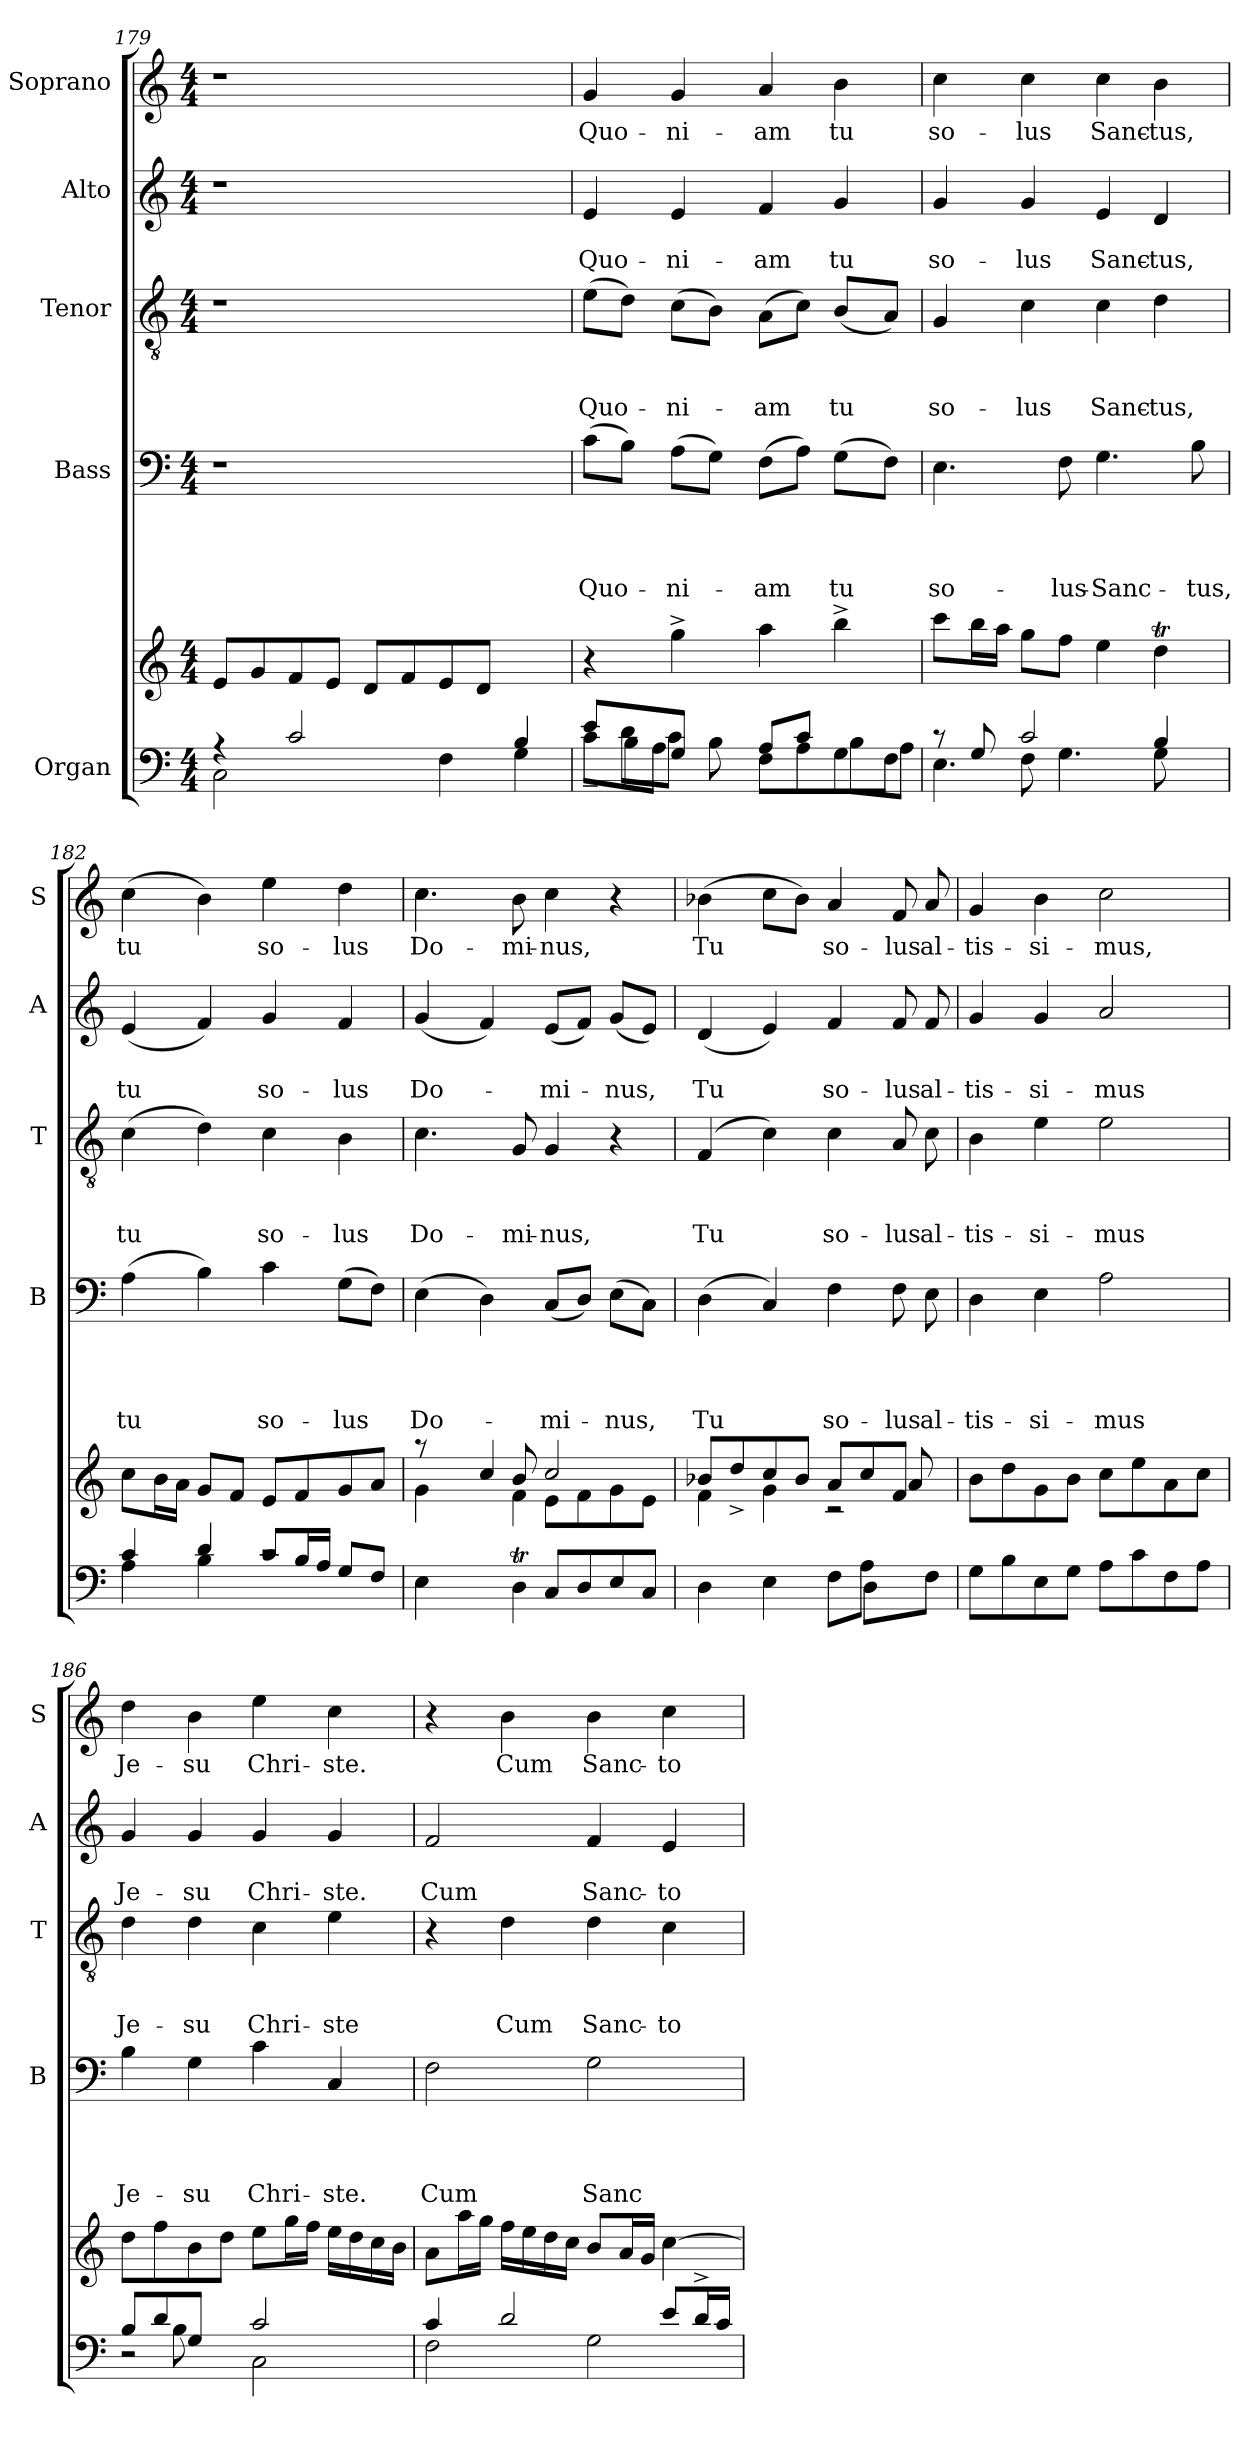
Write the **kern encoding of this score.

**kern	**kern	**kern	**text	**text	**text	**text	**kern	**text	**text	**text	**kern	**text	**text	**kern	**text
*part5	*part5	*part4	*part4	*part4	*part4	*part4	*part3	*part3	*part3	*part3	*part2	*part2	*part2	*part1	*part1
*staff6	*staff5	*staff4	*staff4	*staff4	*staff4	*staff4	*staff3	*staff3	*staff3	*staff3	*staff2	*staff2	*staff2	*staff1	*staff1
*I"Organ	*	*I"Bass	*	*	*	*	*I"Tenor	*	*	*	*I"Alto	*	*	*I"Soprano	*
*	*	*I'B	*	*	*	*	*I'T	*	*	*	*I'A	*	*	*I'S	*
*clefF4	*clefG2	*clefF4	*	*	*	*	*clefGv2	*	*	*	*clefG2	*	*	*clefG2	*
*k[]	*k[]	*k[]	*	*	*	*	*k[]	*	*	*	*k[]	*	*	*k[]	*
*C:	*C:	*C:	*	*	*	*	*C:	*	*	*	*C:	*	*	*C:	*
*M4/4	*M4/4	*M4/4	*	*	*	*	*M4/4	*	*	*	*M4/4	*	*	*M4/4	*
=179	=179	=179	=179	=179	=179	=179	=179	=179	=179	=179	=179	=179	=179	=179	=179
*^	*	*	*	*	*	*	*	*	*	*	*	*	*	*	*
!	!	!	!LO:N:vis=1	!	!	!	!	!LO:N:vis=1	!	!	!	!LO:N:vis=1	!	!	!LO:N:vis=1	!
2C\	4rA	8e/L	1r	.	.	.	.	1r	.	.	.	1r	.	.	1r	.
.	.	8g/	.	.	.	.	.	.	.	.	.	.	.	.	.	.
.	2c/	8f/	.	.	.	.	.	.	.	.	.	.	.	.	.	.
.	.	8e/J	.	.	.	.	.	.	.	.	.	.	.	.	.	.
4ryy	.	8d/L	.	.	.	.	.	.	.	.	.	.	.	.	.	.
.	.	8f/	.	.	.	.	.	.	.	.	.	.	.	.	.	.
4F\	4ryy	8e/	.	.	.	.	.	.	.	.	.	.	.	.	.	.
.	.	8d/J	.	.	.	.	.	.	.	.	.	.	.	.	.	.
4G\	4B/	4ryy	4ryy	.	.	.	.	4ryy	.	.	.	4ryy	.	.	4ryy	.
!!LO:LB:g=z
=180	=180	=180	=180	=180	=180	=180	=180	=180	=180	=180	=180	=180	=180	=180	=180	=180
*^	*^	*	*	*	*	*	*	*	*	*	*	*	*	*	*	*
!	!	!	!	!	!	!	!	!	!LO:LY:b	!	!	!	!LO:LY:b	!	!	!LO:LY:b	!	!LO:LY:b
8e/L	8ryy	4.ryy	8c~>\L	4r	(>8c\L	.	.	.	Quo-	(>8e\L	.	.	Quo-	4e/	.	Quo-	4g/	Quo-
16ryy	8d\L	.	8B\	.	8B\J)	.	.	.	.	8d\J)	.	.	.	.	.	.	.	.
16ryy	.	.	.	.	.	.	.	.	.	.	.	.	.	.	.	.	.	.
!	!	!	!	!	!	!	!	!	!LO:LY:b	!	!	!	!LO:LY:b	!	!	!LO:LY:b	!	!LO:LY:b
8G/J	8c\J	.	8A\J	4gg^>\	(>8A\L	.	.	.	-ni-	(>8c\L	.	.	-ni-	4e/	.	-ni-	4g/	-ni-
8ryy	16ryy	8B\	2ryy	.	8G\J)	.	.	.	.	8B\J)	.	.	.	.	.	.	.	.
.	16ryy	.	.	.	.	.	.	.	.	.	.	.	.	.	.	.	.	.
!	!	!	!	!	!	!	!	!	!LO:LY:b	!	!	!	!LO:LY:b	!	!	!LO:LY:b	!	!LO:LY:b
8A/L	8F\L	4ryy	.	4aa\	(>8F\L	.	.	.	-am	(>8A\L	.	.	-am	4f/	.	-am	4a/	-am
8c/J	8A\	.	.	.	8A\J)	.	.	.	.	8c\J)	.	.	.	.	.	.	.	.
!	!	!	!	!	!	!	!	!	!LO:LY:b	!	!	!	!LO:LY:b	!	!	!LO:LY:b	!	!LO:LY:b
16ryy	8G\	8B\L	.	4bb^>\	(>8G\L	.	.	.	tu	(<8B/L	.	.	tu	4g/	.	tu	4b\	tu
8.ryy	.	.	.	.	.	.	.	.	.	.	.	.	.	.	.	.	.	.
.	8F\J	8A\J	8ryy	.	8F\J)	.	.	.	.	8A/J)	.	.	.	.	.	.	.	.
=181	=181	=181	=181	=181	=181	=181	=181	=181	=181	=181	=181	=181	=181	=181	=181	=181	=181	=181
!	!	!	!	!	!	!	!	!	!LO:LY:b	!	!	!	!LO:LY:b	!	!	!LO:LY:b	!	!LO:LY:b
*	*	*v	*v	*	*	*	*	*	*	*	*	*	*	*	*	*	*	*
4.E\	8rc	4ryy	8ccc\L	4.E\	.	.	.	so-	4G/	.	.	so-	4g/	.	so-	4cc\	so-
.	8G/	.	16bb\L	.	.	.	.	.	.	.	.	.	.	.	.	.	.
.	.	.	16aa\JJ	.	.	.	.	.	.	.	.	.	.	.	.	.	.
!	!	!	!	!	!	!	!	!	!	!	!	!LO:LY:b	!	!	!LO:LY:b	!	!LO:LY:b
.	2c/	8F\	8gg\L	.	.	.	.	.	4c\	.	.	-lus	4g/	.	-lus	4cc\	-lus
!	!	!	!	!	!	!	!	!LO:LY:b	!	!	!	!	!	!	!	!	!
2ryy	.	4.G\	8ff\J	8F\	.	.	.	-lus-	.	.	.	.	.	.	.	.	.
!	!	!	!	!	!	!	!	!LO:LY:b:rj	!	!	!	!LO:LY:b	!	!	!LO:LY:b	!	!LO:LY:b
.	.	.	4ee\	4.G\	.	.	.	-Sanc-	4c\	.	.	Sanc-	4e/	.	Sanc-	4cc\	Sanc-
!	!	!	!	!	!	!	!	!	!	!	!	!LO:LY:b	!	!	!LO:LY:b	!	!LO:LY:b
.	8G\	4B/	4ddT\	.	.	.	.	.	4d\	.	.	-tus,	4d/	.	-tus,	4b\	-tus,
!	!	!	!	!	!	!	!	!LO:LY:b	!	!	!	!	!	!	!	!	!
8ryy	8ryy	.	.	8B\	.	.	.	-tus,	.	.	.	.	.	.	.	.	.
*	*v	*v	*	*	*	*	*	*	*	*	*	*	*	*	*	*	*
=182	=182	=182	=182	=182	=182	=182	=182	=182	=182	=182	=182	=182	=182	=182	=182	=182
!	!	!	!	!	!	!	!LO:LY:b	!	!	!	!LO:LY:b	!	!	!LO:LY:b	!	!LO:LY:b
4A\	4c/	8cc\L	(>4A\	.	.	.	tu	(>4c\	.	.	tu	(<4e/	.	tu	(>4cc\	tu
.	.	16b\L	.	.	.	.	.	.	.	.	.	.	.	.	.	.
.	.	16a\JJ	.	.	.	.	.	.	.	.	.	.	.	.	.	.
4B\	4d/	8g/L	4B\)	.	.	.	.	4d\)	.	.	.	4f/)	.	.	4b\)	.
.	.	8f/J	.	.	.	.	.	.	.	.	.	.	.	.	.	.
!	!	!	!	!	!	!	!LO:LY:b	!	!	!	!LO:LY:b	!	!	!LO:LY:b	!	!LO:LY:b
2rc	8c/L	8e/L	4c\	.	.	.	so-	4c\	.	.	so-	4g/	.	so-	4ee\	so-
.	16B/L	8f/	.	.	.	.	.	.	.	.	.	.	.	.	.	.
.	16A/JJ	.	.	.	.	.	.	.	.	.	.	.	.	.	.	.
!	!	!	!	!	!	!	!LO:LY:b	!	!	!	!LO:LY:b	!	!	!LO:LY:b	!	!LO:LY:b
.	8G/L	8g/	(>8G\L	.	.	.	-lus	4B\	.	.	-lus	4f/	.	-lus	4dd\	-lus
.	8F/J	8a/J	8F\J)	.	.	.	.	.	.	.	.	.	.	.	.	.
=183	=183	=183	=183	=183	=183	=183	=183	=183	=183	=183	=183	=183	=183	=183	=183	=183
*	*	*^	*	*	*	*	*	*	*	*	*	*	*	*	*	*
*	*	*	*^	*	*	*	*	*	*	*	*	*	*	*	*	*	*
*	*	*	*	*^	*	*	*	*	*	*	*	*	*	*	*	*	*	*
!	!	!	!	!	!	!	!	!	!	!LO:LY:b	!	!	!	!LO:LY:b	!	!	!LO:LY:b	!	!LO:LY:b
4E\	2ryy	4g\	8raa	4.ryy	4.ryy	(>4E\	.	.	.	Do-	4.c\	.	.	Do-	(<4g/	.	Do-	4.cc\	Do-
.	.	.	4.ryy	.	.	.	.	.	.	.	.	.	.	.	.	.	.	.	.
8ryy	.	4cc/	.	.	.	4D\)	.	.	.	.	.	.	.	.	4f/)	.	.	.	.
!	!	!	!	!	!	!	!	!	!	!	!	!	!	!LO:LY:b	!	!	!	!	!LO:LY:b
4DT\	.	.	.	4f\	8b/	.	.	.	.	.	8G/	.	.	-mi-	.	.	.	8b\	-mi-
!	!	!	!	!	!	!	!	!	!	!LO:LY:b	!	!	!	!LO:LY:b	!	!	!LO:LY:b	!	!LO:LY:b
.	8C/L	2cc/	2ryy	.	8e\L	(<8C/L	.	.	.	-mi-	4G/	.	.	-nus,	(<8e/L	.	-mi-	4cc\	-nus,
4.ryy	8D/	.	.	4.ryy	8f\	8D/J)	.	.	.	.	.	.	.	.	8f/J)	.	.	.	.
!	!	!	!	!	!	!	!	!	!	!LO:LY:b	!	!	!	!	!	!	!LO:LY:b	!	!
.	8E/	.	.	.	8g\	(>8E\L	.	.	.	-nus,	4r	.	.	.	(<8g/L	.	-nus,	4r	.
.	8C/J	.	.	.	8e\J	8C\J)	.	.	.	.	.	.	.	.	8e/J)	.	.	.	.
=184	=184	=184	=184	=184	=184	=184	=184	=184	=184	=184	=184	=184	=184	=184	=184	=184	=184	=184	=184
!	!	!	!	!	!	!	!	!	!	!LO:LY:b	!	!	!	!LO:LY:b	!	!	!LO:LY:b	!	!LO:LY:b
*	*	*	*	*v	*v	*	*	*	*	*	*	*	*	*	*	*	*	*	*
4D\	2ryy	4f\	8b-X/L	2.ryy	(>4D\	.	.	.	Tu	(4F/	.	.	Tu	(<4d/	.	Tu	(>4b-X\	Tu
.	.	.	8dd^>/	.	.	.	.	.	.	.	.	.	.	.	.	.	.	.
4E\	.	4g\	8cc/	.	4C/)	.	.	.	.	4c\)	.	.	.	4e/)	.	.	8cc\L	.
.	.	.	8b-/J	.	.	.	.	.	.	.	.	.	.	.	.	.	8b-\J)	.
!	!	!	!	!	!	!	!	!	!LO:LY:b	!	!	!	!LO:LY:b	!	!	!LO:LY:b	!	!LO:LY:b
8F\L	8ryy	8a/L	2rc	.	4F\	.	.	.	so-	4c\	.	.	so-	4f/	.	so-	4a/	so-
8A\J	8D\L	8cc/	.	.	.	.	.	.	.	.	.	.	.	.	.	.	.	.
!	!	!	!	!	!	!	!	!	!LO:LY:b	!	!	!	!LO:LY:b	!	!	!LO:LY:b	!	!LO:LY:b
4ryy	8ryy	8f/J	.	8a/	8F\	.	.	.	-lus	8A/	.	.	-lus	8f/	.	-lus	8f/	-lus
!	!	!	!	!	!	!	!	!	!LO:LY:b	!	!	!	!LO:LY:b	!	!	!LO:LY:b	!	!LO:LY:b
.	8F\J	8ryy	.	8ryy	8E\	.	.	.	al-	8c\	.	.	al-	8f/	.	al-	8a/	al-
=185	=185	=185	=185	=185	=185	=185	=185	=185	=185	=185	=185	=185	=185	=185	=185	=185	=185	=185
!	!	!	!	!	!	!	!	!	!LO:LY:b	!	!	!	!LO:LY:b	!	!	!LO:LY:b	!	!LO:LY:b
*v	*v	*	*	*	*	*	*	*	*	*	*	*	*	*	*	*	*	*
*	*v	*v	*v	*	*	*	*	*	*	*	*	*	*	*	*	*	*
8G\L	8b\L	4D\	.	.	.	-tis-	4B\	.	.	-tis-	4g/	.	-tis-	4g/	-tis-
8B\	8dd\	.	.	.	.	.	.	.	.	.	.	.	.	.	.
!	!	!	!	!	!	!LO:LY:b	!	!	!	!LO:LY:b	!	!	!LO:LY:b	!	!LO:LY:b
8E\	8g\	4E\	.	.	.	-si-	4e\	.	.	-si-	4g/	.	-si-	4b\	-si-
8G\J	8b\J	.	.	.	.	.	.	.	.	.	.	.	.	.	.
!	!	!	!	!	!	!LO:LY:b	!	!	!	!LO:LY:b	!	!	!LO:LY:b	!	!LO:LY:b
8A\L	8cc\L	2A\	.	.	.	-mus	2e\	.	.	-mus	2a/	.	-mus	2cc\	-mus,
8c\	8ee\	.	.	.	.	.	.	.	.	.	.	.	.	.	.
8F\	8a\	.	.	.	.	.	.	.	.	.	.	.	.	.	.
8A\J	8cc\J	.	.	.	.	.	.	.	.	.	.	.	.	.	.
!!LO:PB:g=z
=186	=186	=186	=186	=186	=186	=186	=186	=186	=186	=186	=186	=186	=186	=186	=186
*^	*	*	*	*	*	*	*	*	*	*	*	*	*	*	*
*	*^	*	*	*	*	*	*	*	*	*	*	*	*	*	*	*
*	*	*^	*	*	*	*	*	*	*	*	*	*	*	*	*	*	*
!	!	!	!	!	!	!	!	!	!LO:LY:b	!	!	!	!LO:LY:b	!	!	!LO:LY:b	!	!LO:LY:b
8B/L	4ryy	2r	2ryy	8dd\L	4B\	.	.	.	Je-	4d\	.	.	Je-	4g/	.	Je-	4dd\	Je-
8d/	.	.	.	8ff\	.	.	.	.	.	.	.	.	.	.	.	.	.	.
!	!	!	!	!	!	!	!	!	!LO:LY:b	!	!	!	!LO:LY:b	!	!	!LO:LY:b	!	!LO:LY:b
8G/J	8B\	.	.	8b\	4G\	.	.	.	-su	4d\	.	.	-su	4g/	.	-su	4b\	-su
2ryy	2ryy	.	.	8dd\J	.	.	.	.	.	.	.	.	.	.	.	.	.	.
!	!	!	!	!	!	!	!	!	!LO:LY:b	!	!	!	!LO:LY:b	!	!	!LO:LY:b	!	!LO:LY:b
.	.	2c/	2C\	8ee\L	4c\	.	.	.	Chri-	4c\	.	.	Chri-	4g/	.	Chri-	4ee\	Chri-
.	.	.	.	16gg\L	.	.	.	.	.	.	.	.	.	.	.	.	.	.
.	.	.	.	16ff\JJ	.	.	.	.	.	.	.	.	.	.	.	.	.	.
!	!	!	!	!	!	!	!	!	!LO:LY:b	!	!	!	!LO:LY:b	!	!	!LO:LY:b	!	!LO:LY:b
.	.	.	.	16ee\LL	4C/	.	.	.	-ste.	4e\	.	.	-ste	4g/	.	-ste.	4cc\	-ste.
.	.	.	.	16dd\	.	.	.	.	.	.	.	.	.	.	.	.	.	.
8ryy	8ryy	.	.	16cc\	.	.	.	.	.	.	.	.	.	.	.	.	.	.
.	.	.	.	16b\JJ	.	.	.	.	.	.	.	.	.	.	.	.	.	.
*	*	*v	*v	*	*	*	*	*	*	*	*	*	*	*	*	*	*	*
=187	=187	=187	=187	=187	=187	=187	=187	=187	=187	=187	=187	=187	=187	=187	=187	=187	=187
!	!	!	!	!	!	!	!	!LO:LY:b	!	!	!	!	!	!	!LO:LY:b	!	!
4c/	2F\	2.ryy	8a\L	2F\	.	.	.	Cum	4r	.	.	.	2f/	.	Cum	4r	.
.	.	.	16aa\L	.	.	.	.	.	.	.	.	.	.	.	.	.	.
.	.	.	16gg\JJ	.	.	.	.	.	.	.	.	.	.	.	.	.	.
!	!	!	!	!	!	!	!	!	!	!	!	!LO:LY:b	!	!	!	!	!LO:LY:b
2d/	.	.	16ff\LL	.	.	.	.	.	4d\	.	.	Cum	.	.	.	4b\	Cum
.	.	.	16ee\	.	.	.	.	.	.	.	.	.	.	.	.	.	.
.	.	.	16dd\	.	.	.	.	.	.	.	.	.	.	.	.	.	.
.	.	.	16cc\JJ	.	.	.	.	.	.	.	.	.	.	.	.	.	.
!	!	!	!	!	!	!	!	!LO:LY:b	!	!	!	!LO:LY:b	!	!	!LO:LY:b	!	!LO:LY:b
.	2G\	.	8b/L	2G\	.	.	.	Sanc-	4d\	.	.	Sanc-	4f/	.	Sanc-	4b\	Sanc-
.	.	.	16a/L	.	.	.	.	.	.	.	.	.	.	.	.	.	.
.	.	.	16g/JJ	.	.	.	.	.	.	.	.	.	.	.	.	.	.
!	!	!	!	!	!	!	!	!	!	!	!	!LO:LY:b	!	!	!LO:LY:b	!	!LO:LY:b
8..ryy	.	8e/L	[>4cc\	.	.	.	.	.	4c\	.	.	-to	4e/	.	-to	4cc\	-to
.	.	16d^</L	.	.	.	.	.	.	.	.	.	.	.	.	.	.	.
.	.	16c/JJ	.	.	.	.	.	.	.	.	.	.	.	.	.	.	.
32ryy	.	.	.	.	.	.	.	.	.	.	.	.	.	.	.	.	.
*v	*v	*v	*	*	*	*	*	*	*	*	*	*	*	*	*	*	*
=	=	=	=	=	=	=	=	=	=	=	=	=	=	=	=
*-	*-	*-	*-	*-	*-	*-	*-	*-	*-	*-	*-	*-	*-	*-	*-
